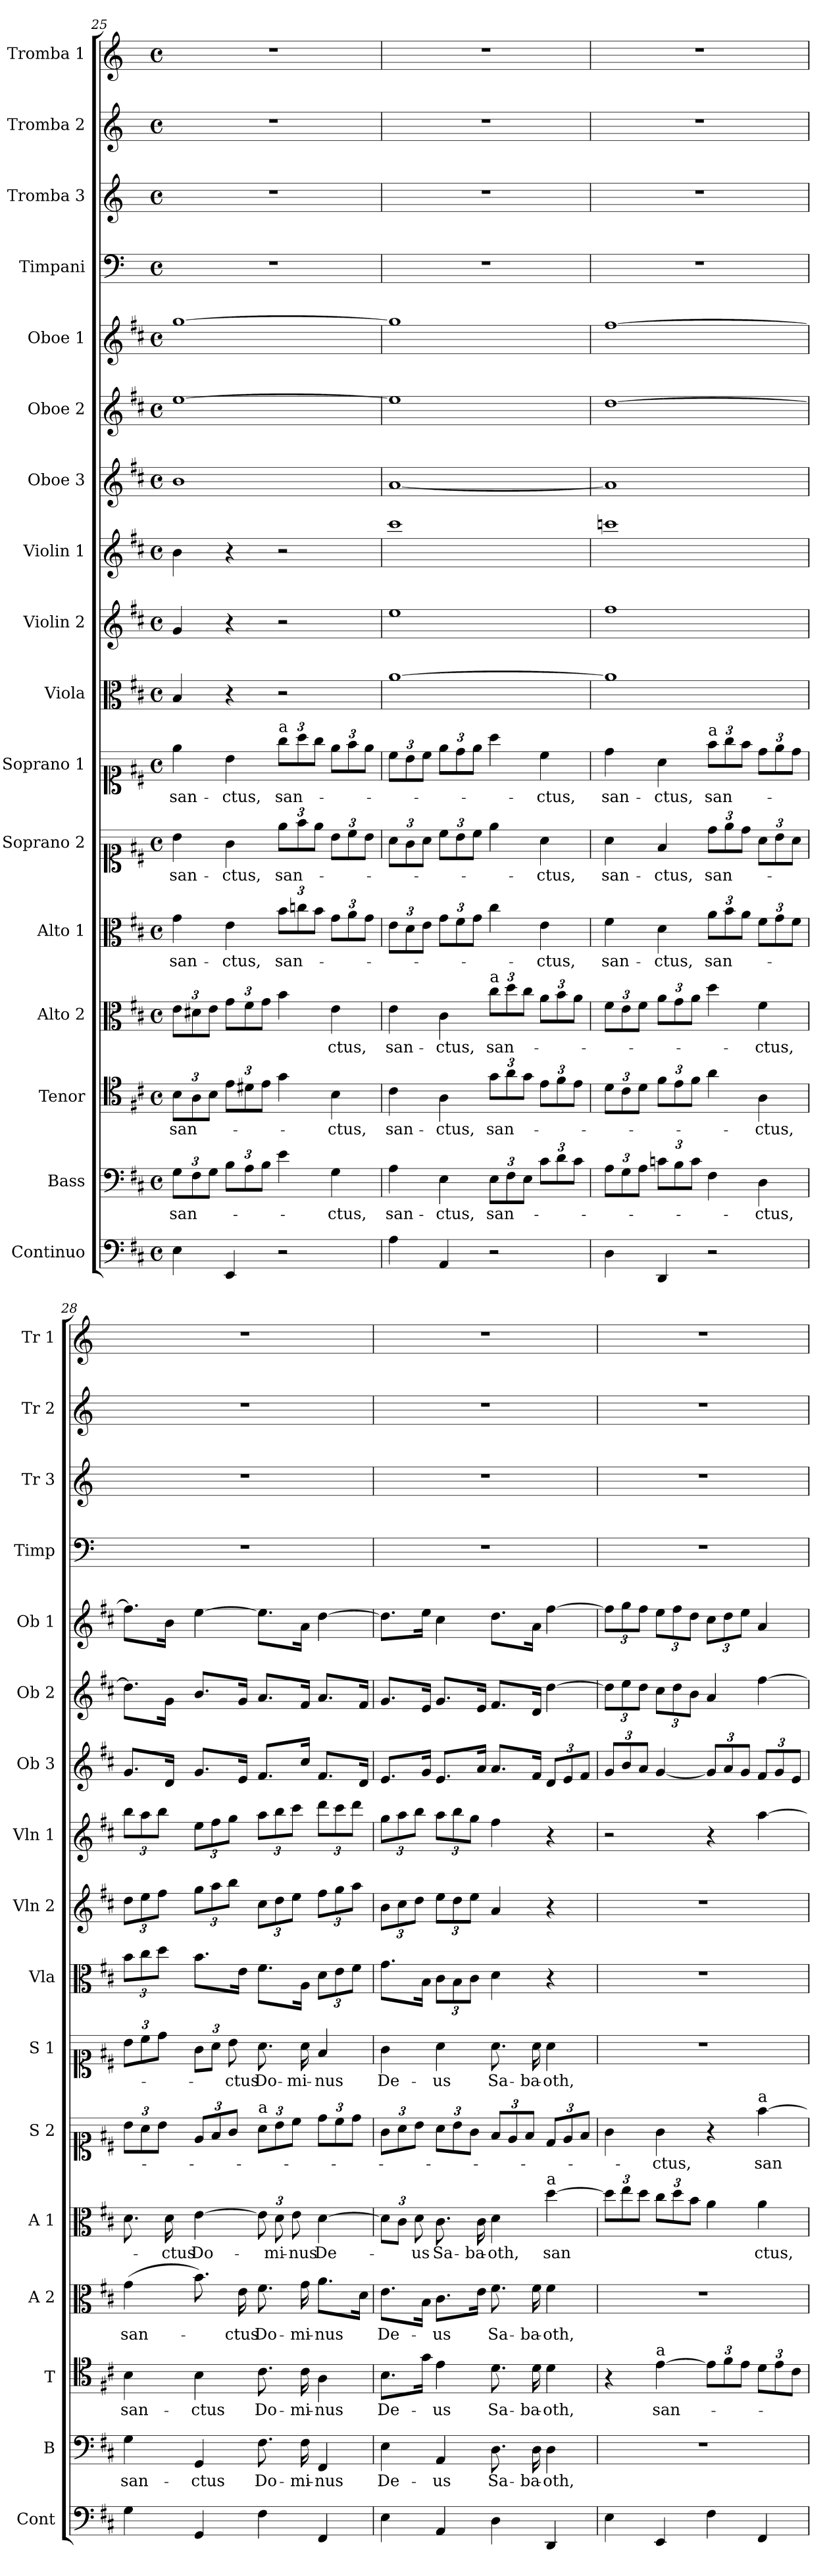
**kern	**kern	**text	**kern	**text	**kern	**text	**kern	**text	**kern	**text	**kern	**text	**kern	**kern	**kern	**kern	**kern	**kern	**kern	**kern	**kern	**kern
*part17	*part16	*part16	*part15	*part15	*part14	*part14	*part13	*part13	*part12	*part12	*part11	*part11	*part10	*part9	*part8	*part7	*part6	*part5	*part4	*part3	*part2	*part1
*staff17	*staff16	*staff16	*staff15	*staff15	*staff14	*staff14	*staff13	*staff13	*staff12	*staff12	*staff11	*staff11	*staff10	*staff9	*staff8	*staff7	*staff6	*staff5	*staff4	*staff3	*staff2	*staff1
*I"Continuo	*I"Bass	*	*I"Tenor	*	*I"Alto 2	*	*I"Alto 1	*	*I"Soprano 2	*	*I"Soprano 1	*	*I"Viola	*I"Violin 2	*I"Violin 1	*I"Oboe 3	*I"Oboe 2	*I"Oboe 1	*I"Timpani	*I"Tromba 3	*I"Tromba 2	*I"Tromba 1
*I'Cont	*I'B	*	*I'T	*	*I'A 2	*	*I'A 1	*	*I'S 2	*	*I'S 1	*	*I'Vla	*I'Vln 2	*I'Vln 1	*I'Ob 3	*I'Ob 2	*I'Ob 1	*I'Timp	*I'Tr 3	*I'Tr 2	*I'Tr 1
*clefF4	*clefF4	*	*clefC4	*	*clefC3	*	*clefC3	*	*clefC1	*	*clefC1	*	*clefC3	*clefG2	*clefG2	*clefG2	*clefG2	*clefG2	*clefF4	*clefG2	*clefG2	*clefG2
*	*	*	*	*	*	*	*	*	*	*	*	*	*	*	*	*	*	*	*ITrd-1c-2	*ITrd-1c-2	*ITrd-1c-2	*ITrd-1c-2
*k[f#c#]	*k[f#c#]	*	*k[f#c#]	*	*k[f#c#]	*	*k[f#c#]	*	*k[f#c#]	*	*k[f#c#]	*	*k[f#c#]	*k[f#c#]	*k[f#c#]	*k[f#c#]	*k[f#c#]	*k[f#c#]	*k[f#c#]	*k[f#c#]	*k[f#c#]	*k[f#c#]
*M4/4	*M4/4	*	*M4/4	*	*M4/4	*	*M4/4	*	*M4/4	*	*M4/4	*	*M4/4	*M4/4	*M4/4	*M4/4	*M4/4	*M4/4	*M4/4	*M4/4	*M4/4	*M4/4
*met(c)	*met(c)	*	*met(c)	*	*met(c)	*	*met(c)	*	*met(c)	*	*met(c)	*	*met(c)	*met(c)	*met(c)	*met(c)	*met(c)	*met(c)	*met(c)	*met(c)	*met(c)	*met(c)
*	*Xbrackettup	*	*	*	*	*	*	*	*	*	*	*	*	*	*	*	*	*	*	*	*	*
=25	=25	=25	=25	=25	=25	=25	=25	=25	=25	=25	=25	=25	=25	=25	=25	=25	=25	=25	=25	=25	=25	=25
!	!	!LO:LY:b	!	!	!	!	!	!	!	!	!	!	!	!	!	!	!	!	!	!	!	!
*	*	*	*Xbrackettup	*	*	*	*	*	*	*	*	*	*	*	*	*	*	*	*	*	*	*
!	!	!	!	!LO:LY:b	!	!	!	!	!	!	!	!	!	!	!	!	!	!	!	!	!	!
*	*	*	*	*	*Xbrackettup	*	*	*	*	*	*	*	*	*	*	*	*	*	*	*	*	*
!	!	!	!	!	!	!	!	!LO:LY:b	!	!LO:LY:b	!	!LO:LY:b	!	!	!	!	!	!	!	!	!	!
4E\	12G\L	san-	12B\L	san-	12e\L	.	4g\	san-	4b\	san-	4ee\	san-	4B/	4g/	4b\	1b	[1ee	[1gg	1r	1r	1r	1r
.	12F#\	.	12A\	.	12d#X\	.	.	.	.	.	.	.	.	.	.	.	.	.	.	.	.	.
.	12G\J	.	12B\J	.	12e\J	.	.	.	.	.	.	.	.	.	.	.	.	.	.	.	.	.
!	!	!	!	!	!	!	!	!LO:LY:b	!	!LO:LY:b	!	!LO:LY:b	!	!	!	!	!	!	!	!	!	!
4EE/	12B\L	.	12e\L	.	12g\L	.	4e\	-ctus,	4g\	-ctus,	4b\	-ctus,	4r	4r	4r	.	.	.	.	.	.	.
.	12A\	.	12d#X\	.	12f#\	.	.	.	.	.	.	.	.	.	.	.	.	.	.	.	.	.
.	12B\J	.	12e\J	.	12g\J	.	.	.	.	.	.	.	.	.	.	.	.	.	.	.	.	.
*	*	*	*	*	*	*	*Xbrackettup	*	*	*	*	*	*	*	*	*	*	*	*	*	*	*
!	!	!	!	!	!	!	!	!LO:LY:b	!	!	!	!	!	!	!	!	!	!	!	!	!	!
*	*	*	*	*	*	*	*	*	*Xbrackettup	*	*	*	*	*	*	*	*	*	*	*	*	*
!	!	!	!	!	!	!	!	!	!	!LO:LY:b	!	!	!	!	!	!	!	!	!	!	!	!
*	*	*	*	*	*	*	*	*	*	*	*Xbrackettup	*	*	*	*	*	*	*	*	*	*	*
!	!	!	!	!	!	!	!	!	!	!	!LO:TX:a:t=a	!	!	!	!	!	!	!	!	!	!	!
!	!	!	!	!	!	!	!	!	!	!	!	!LO:LY:b	!	!	!	!	!	!	!	!	!	!
2r	4e\	.	4g\	.	4b\	.	12b\L	san-	12ee\L	san-	12gg\L	san-	2r	2r	2r	.	.	.	.	.	.	.
.	.	.	.	.	.	.	12ccn\	.	12ff#\	.	12aa\	.	.	.	.	.	.	.	.	.	.	.
.	.	.	.	.	.	.	12b\J	.	12ee\J	.	12gg\J	.	.	.	.	.	.	.	.	.	.	.
!	!	!LO:LY:b	!	!LO:LY:b	!	!LO:LY:b	!	!	!	!	!	!	!	!	!	!	!	!	!	!	!	!
.	4G\	ctus,	4B\	-ctus,	4e\	-ctus,	12g\L	.	12b\L	.	12ee\L	.	.	.	.	.	.	.	.	.	.	.
.	.	.	.	.	.	.	12a\	.	12cc#\	.	12ff#\	.	.	.	.	.	.	.	.	.	.	.
.	.	.	.	.	.	.	12g\J	.	12b\J	.	12ee\J	.	.	.	.	.	.	.	.	.	.	.
=26	=26	=26	=26	=26	=26	=26	=26	=26	=26	=26	=26	=26	=26	=26	=26	=26	=26	=26	=26	=26	=26	=26
!	!	!LO:LY:b	!	!LO:LY:b	!	!LO:LY:b	!	!	!	!	!	!	!	!	!	!	!	!	!	!	!	!
4A\	4A\	san-	4c#\	san-	4e\	san-	12e\L	.	12a\L	.	12cc#\L	.	[1a	1ee	1ccc#	[1a	1ee]	1gg]	1r	1r	1r	1r
.	.	.	.	.	.	.	12d\	.	12g\	.	12b\	.	.	.	.	.	.	.	.	.	.	.
.	.	.	.	.	.	.	12e\J	.	12a\J	.	12cc#\J	.	.	.	.	.	.	.	.	.	.	.
!	!	!LO:LY:b	!	!LO:LY:b	!	!LO:LY:b	!	!	!	!	!	!	!	!	!	!	!	!	!	!	!	!
4AA/	4E\	-ctus,	4A\	-ctus,	4c#\	-ctus,	12g\L	.	12cc#\L	.	12ee\L	.	.	.	.	.	.	.	.	.	.	.
.	.	.	.	.	.	.	12f#\	.	12b\	.	12dd\	.	.	.	.	.	.	.	.	.	.	.
.	.	.	.	.	.	.	12g\J	.	12cc#\J	.	12ee\J	.	.	.	.	.	.	.	.	.	.	.
!	!	!	!	!	!LO:TX:a:t=a	!	!	!	!	!	!	!	!	!	!	!	!	!	!	!	!	!
!	!	!LO:LY:b	!	!LO:LY:b	!	!LO:LY:b	!	!	!	!	!	!	!	!	!	!	!	!	!	!	!	!
2r	12E\L	san-	12g\L	san-	12cc#\L	san-	4cc#\	.	4ee\	.	4aa\	.	.	.	.	.	.	.	.	.	.	.
.	12F#\	.	12a\	.	12dd\	.	.	.	.	.	.	.	.	.	.	.	.	.	.	.	.	.
.	12E\J	.	12g\J	.	12cc#\J	.	.	.	.	.	.	.	.	.	.	.	.	.	.	.	.	.
!	!	!	!	!	!	!	!	!LO:LY:b	!	!LO:LY:b	!	!LO:LY:b	!	!	!	!	!	!	!	!	!	!
.	12c#\L	.	12e\L	.	12a\L	.	4e\	-ctus,	4a\	-ctus,	4cc#\	-ctus,	.	.	.	.	.	.	.	.	.	.
.	12d\	.	12f#\	.	12b\	.	.	.	.	.	.	.	.	.	.	.	.	.	.	.	.	.
.	12c#\J	.	12e\J	.	12a\J	.	.	.	.	.	.	.	.	.	.	.	.	.	.	.	.	.
=27	=27	=27	=27	=27	=27	=27	=27	=27	=27	=27	=27	=27	=27	=27	=27	=27	=27	=27	=27	=27	=27	=27
!	!	!	!	!	!	!	!	!LO:LY:b	!	!LO:LY:b	!	!LO:LY:b	!	!	!	!	!	!	!	!	!	!
4D\	12A\L	.	12d\L	.	12f#\L	.	4f#\	san-	4a\	san-	4dd\	san-	1a]	1ff#	1cccn	1a]	[1dd	[1ff#	1r	1r	1r	1r
.	12G\	.	12c#\	.	12e\	.	.	.	.	.	.	.	.	.	.	.	.	.	.	.	.	.
.	12A\J	.	12d\J	.	12f#\J	.	.	.	.	.	.	.	.	.	.	.	.	.	.	.	.	.
!	!	!	!	!	!	!	!	!LO:LY:b	!	!LO:LY:b	!	!LO:LY:b	!	!	!	!	!	!	!	!	!	!
4DD/	12cn\L	.	12f#\L	.	12a\L	.	4d\	-ctus,	4f#/	-ctus,	4a\	-ctus,	.	.	.	.	.	.	.	.	.	.
.	12B\	.	12e\	.	12g\	.	.	.	.	.	.	.	.	.	.	.	.	.	.	.	.	.
.	12c\J	.	12f#\J	.	12a\J	.	.	.	.	.	.	.	.	.	.	.	.	.	.	.	.	.
!	!	!	!	!	!	!	!	!	!	!	!LO:TX:a:t=a	!	!	!	!	!	!	!	!	!	!	!
!	!	!	!	!	!	!	!	!LO:LY:b	!	!LO:LY:b	!	!LO:LY:b	!	!	!	!	!	!	!	!	!	!
2r	4F#\	.	4a\	.	4dd\	.	12a\L	san-	12dd\L	san-	12ff#\L	san-	.	.	.	.	.	.	.	.	.	.
.	.	.	.	.	.	.	12b\	.	12ee\	.	12gg\	.	.	.	.	.	.	.	.	.	.	.
.	.	.	.	.	.	.	12a\J	.	12dd\J	.	12ff#\J	.	.	.	.	.	.	.	.	.	.	.
!	!	!LO:LY:b	!	!LO:LY:b	!	!LO:LY:b	!	!	!	!	!	!	!	!	!	!	!	!	!	!	!	!
.	4D\	-ctus,	4A\	-ctus,	4f#\	-ctus,	12f#\L	.	12a\L	.	12dd\L	.	.	.	.	.	.	.	.	.	.	.
.	.	.	.	.	.	.	12g\	.	12b\	.	12ee\	.	.	.	.	.	.	.	.	.	.	.
.	.	.	.	.	.	.	12f#\J	.	12a\J	.	12dd\J	.	.	.	.	.	.	.	.	.	.	.
!!LO:PB:g=z
=28	=28	=28	=28	=28	=28	=28	=28	=28	=28	=28	=28	=28	=28	=28	=28	=28	=28	=28	=28	=28	=28	=28
!	!	!LO:LY:b	!	!LO:LY:b	!	!LO:LY:b	!	!	!	!	!	!	!	!	!	!	!	!	!	!	!	!
*	*	*	*	*	*	*	*	*	*	*	*	*	*Xbrackettup	*Xbrackettup	*Xbrackettup	*	*	*	*	*	*	*
4G\	4G\	san-	4B\	san-	(4g\	san-	8.d\	.	12b\L	.	12b\L	.	12b\L	12dd\L	12bb\L	8.g/L	8.dd\L]	8.ff#\L]	1r	1r	1r	1r
.	.	.	.	.	.	.	.	.	12a\	.	12cc#\	.	12cc#\	12ee\	12aa\	.	.	.	.	.	.	.
.	.	.	.	.	.	.	.	.	12b\J	.	12dd\J	.	12dd\J	12ff#\J	12bb\J	.	.	.	.	.	.	.
!	!	!	!	!	!	!	!	!LO:LY:b	!	!	!	!	!	!	!	!	!	!	!	!	!	!
.	.	.	.	.	.	.	16d\	-ctus	.	.	.	.	.	.	.	16d/Jk	16g\Jk	16b\Jk	.	.	.	.
!	!	!LO:LY:b	!	!LO:LY:b	!	!	!	!LO:LY:b	!	!	!	!	!	!	!	!	!	!	!	!	!	!
4GG/	4GG/	-ctus	4B\	-ctus	8.b\)	.	[4e\	Do-	12e/L	.	12g\L	.	8.b\L	12gg\L	12ee\L	8.g/L	8.b/L	[4ee\	.	.	.	.
.	.	.	.	.	.	.	.	.	12f#/	.	12a\J	.	.	12aa\	12ff#\	.	.	.	.	.	.	.
!	!	!	!	!	!	!	!	!	!	!	!	!LO:LY:b	!	!	!	!	!	!	!	!	!	!
.	.	.	.	.	.	.	.	.	12g/J	.	12b\	ctus	.	12bb\J	12gg\J	.	.	.	.	.	.	.
!	!	!	!	!	!	!LO:LY:b	!	!	!	!	!	!	!	!	!	!	!	!	!	!	!	!
.	.	.	.	.	16e\	-ctus	.	.	.	.	.	.	16e\Jk	.	.	16e/Jk	16g/Jk	.	.	.	.	.
!	!	!	!	!	!	!	!	!	!LO:TX:a:t=a	!	!	!	!	!	!	!	!	!	!	!	!	!
!	!	!LO:LY:b	!	!LO:LY:b	!	!LO:LY:b	!	!	!	!	!	!LO:LY:b	!	!	!	!	!	!	!	!	!	!
4F#\	8.F#\	Do-	8.c#\	Do-	8.f#\	Do-	12e\]	.	12a\L	.	8.a\	Do-	8.f#\L	12cc#\L	12aa\L	8.f#/L	8.a/L	8.ee\L]	.	.	.	.
!	!	!	!	!	!	!	!	!LO:LY:b	!	!	!	!	!	!	!	!	!	!	!	!	!	!
.	.	.	.	.	.	.	12d\	-mi-	12b\	.	.	.	.	12dd\	12bb\	.	.	.	.	.	.	.
!	!	!	!	!	!	!	!	!LO:LY:b	!	!	!	!	!	!	!	!	!	!	!	!	!	!
.	.	.	.	.	.	.	12e\	-nus	12cc#\J	.	.	.	.	12ee\J	12ccc#\J	.	.	.	.	.	.	.
!	!	!LO:LY:b	!	!LO:LY:b	!	!LO:LY:b	!	!	!	!	!	!LO:LY:b	!	!	!	!	!	!	!	!	!	!
.	16F#\	-mi-	16c#\	-mi-	16g\	-mi-	.	.	.	.	16a\	-mi-	16A\Jk	.	.	16cc#/Jk	16f#/Jk	16a\Jk	.	.	.	.
!	!	!LO:LY:b	!	!LO:LY:b	!	!LO:LY:b	!	!LO:LY:b	!	!	!	!LO:LY:b	!	!	!	!	!	!	!	!	!	!
4FF#/	4FF#/	-nus	4A\	-nus	8.a\L	-nus	[4d\	De-	12dd\L	.	4f#/	-nus	12d\L	12ff#\L	12ddd\L	8.f#/L	8.a/L	[4dd\	.	.	.	.
.	.	.	.	.	.	.	.	.	12cc#\	.	.	.	12e\	12gg\	12ccc#\	.	.	.	.	.	.	.
.	.	.	.	.	.	.	.	.	12dd\J	.	.	.	12f#\J	12aa\J	12ddd\J	.	.	.	.	.	.	.
.	.	.	.	.	16d\Jk	.	.	.	.	.	.	.	.	.	.	16d/Jk	16f#/Jk	.	.	.	.	.
=29	=29	=29	=29	=29	=29	=29	=29	=29	=29	=29	=29	=29	=29	=29	=29	=29	=29	=29	=29	=29	=29	=29
!	!	!LO:LY:b	!	!LO:LY:b	!	!LO:LY:b	!	!	!	!	!	!LO:LY:b	!	!	!	!	!	!	!	!	!	!
4E\	4E\	De-	8.B\L	De-	8.e\L	De-	12d\L]	.	12g\L	.	4g\	De-	8.g\L	12b\L	12gg\L	8.e/L	8.g/L	8.dd\L]	1r	1r	1r	1r
.	.	.	.	.	.	.	12c#\J	.	12a\	.	.	.	.	12cc#\	12aa\	.	.	.	.	.	.	.
!	!	!	!	!	!	!	!	!LO:LY:b	!	!	!	!	!	!	!	!	!	!	!	!	!	!
.	.	.	.	.	.	.	12d\	-us	12b\J	.	.	.	.	12dd\J	12bb\J	.	.	.	.	.	.	.
.	.	.	16g\Jk	.	16B\Jk	.	.	.	.	.	.	.	16B\Jk	.	.	16g/Jk	16e/Jk	16ee\Jk	.	.	.	.
!	!	!LO:LY:b	!	!LO:LY:b	!	!LO:LY:b	!	!LO:LY:b	!	!	!	!LO:LY:b	!	!	!	!	!	!	!	!	!	!
4AA/	4AA/	-us	4e\	-us	8.c#\L	-us	8.c#\	Sa-	12a\L	.	4a\	-us	12c#\L	12ee\L	12aa\L	8.e/L	8.g/L	4cc#\	.	.	.	.
.	.	.	.	.	.	.	.	.	12b\	.	.	.	12B\	12dd\	12bb\	.	.	.	.	.	.	.
.	.	.	.	.	.	.	.	.	12g\J	.	.	.	12c#\J	12ee\J	12gg\J	.	.	.	.	.	.	.
!	!	!	!	!	!	!	!	!LO:LY:b	!	!	!	!	!	!	!	!	!	!	!	!	!	!
.	.	.	.	.	16e\Jk	.	16c#\	-ba-	.	.	.	.	.	.	.	16a/Jk	16e/Jk	.	.	.	.	.
!	!	!LO:LY:b	!	!LO:LY:b	!	!LO:LY:b	!	!LO:LY:b	!	!	!	!LO:LY:b	!	!	!	!	!	!	!	!	!	!
4D\	8.D\	Sa-	8.d\	Sa-	8.f#\	Sa-	4d\	-oth,	12f#/L	.	8.a\	Sa-	4d\	4a/	4ff#\	8.a/L	8.f#/L	8.dd\L	.	.	.	.
.	.	.	.	.	.	.	.	.	12e/	.	.	.	.	.	.	.	.	.	.	.	.	.
.	.	.	.	.	.	.	.	.	12f#/J	.	.	.	.	.	.	.	.	.	.	.	.	.
!	!	!LO:LY:b	!	!LO:LY:b	!	!LO:LY:b	!	!	!	!	!	!LO:LY:b	!	!	!	!	!	!	!	!	!	!
.	16D\	-ba-	16d\	-ba-	16f#\	-ba-	.	.	.	.	16a\	-ba-	.	.	.	16f#/Jk	16d/Jk	16a\Jk	.	.	.	.
!	!	!LO:LY:b	!	!LO:LY:b	!	!LO:LY:b	!	!LO:LY:b	!	!	!	!LO:LY:b	!	!	!	!	!	!	!	!	!	!
*	*	*	*	*	*	*	*	*	*	*	*	*	*	*	*	*Xbrackettup	*	*	*	*	*	*
!	!	!	!	!	!	!	!LO:TX:a:t=a	!	!	!	!	!	!	!	!	!	!	!	!	!	!	!
4DD/	4D\	-oth,	4d\	-oth,	4f#\	-oth,	[4dd\	san	12d/L	.	4a\	-oth,	4r	4r	4r	12d/L	[4dd\	[4ff#\	.	.	.	.
.	.	.	.	.	.	.	.	.	12e/	.	.	.	.	.	.	12e/	.	.	.	.	.	.
.	.	.	.	.	.	.	.	.	12f#/J	.	.	.	.	.	.	12f#/J	.	.	.	.	.	.
=30	=30	=30	=30	=30	=30	=30	=30	=30	=30	=30	=30	=30	=30	=30	=30	=30	=30	=30	=30	=30	=30	=30
*	*	*	*	*	*	*	*	*	*	*	*	*	*	*	*	*	*Xbrackettup	*Xbrackettup	*	*	*	*
4E\	1r	.	4r	.	1r	.	12dd\L]	.	4g\	.	1r	.	1r	1r	2r	12g/L	12dd\L]	12ff#\L]	1r	1r	1r	1r
.	.	.	.	.	.	.	12ee\	.	.	.	.	.	.	.	.	12b/	12ee\	12gg\	.	.	.	.
.	.	.	.	.	.	.	12dd\J	.	.	.	.	.	.	.	.	12a/J	12dd\J	12ff#\J	.	.	.	.
!	!	!	!LO:TX:a:t=a	!	!	!	!	!	!	!	!	!	!	!	!	!	!	!	!	!	!	!
!	!	!	!	!LO:LY:b	!	!	!	!	!	!LO:LY:b	!	!	!	!	!	!	!	!	!	!	!	!
4EE/	.	.	[4e\	san-	.	.	12cc#\L	.	4g\	-ctus,	.	.	.	.	.	[4g/	12cc#\L	12ee\L	.	.	.	.
.	.	.	.	.	.	.	12dd\	.	.	.	.	.	.	.	.	.	12dd\	12ff#\	.	.	.	.
.	.	.	.	.	.	.	12b\J	.	.	.	.	.	.	.	.	.	12b\J	12dd\J	.	.	.	.
4F#\	.	.	12e\L]	.	.	.	4a\	.	4r	.	.	.	.	.	4r	12g/L]	4a/	12cc#\L	.	.	.	.
.	.	.	12f#\	.	.	.	.	.	.	.	.	.	.	.	.	12a/	.	12dd\	.	.	.	.
.	.	.	12e\J	.	.	.	.	.	.	.	.	.	.	.	.	12g/J	.	12ee\J	.	.	.	.
!	!	!	!	!	!	!	!	!	!LO:TX:a:t=a	!	!	!	!	!	!	!	!	!	!	!	!	!
!	!	!	!	!	!	!	!	!LO:LY:b	!	!LO:LY:b	!	!	!	!	!	!	!	!	!	!	!	!
4FF#/	.	.	12d\L	.	.	.	4a\	ctus,	[4ff#\	san-	.	.	.	.	[4aa\	12f#/L	[4ff#\	4a/	.	.	.	.
.	.	.	12e\	.	.	.	.	.	.	.	.	.	.	.	.	12g/	.	.	.	.	.	.
.	.	.	12c#\J	.	.	.	.	.	.	.	.	.	.	.	.	12e/J	.	.	.	.	.	.
=	=	=	=	=	=	=	=	=	=	=	=	=	=	=	=	=	=	=	=	=	=	=
*-	*-	*-	*-	*-	*-	*-	*-	*-	*-	*-	*-	*-	*-	*-	*-	*-	*-	*-	*-	*-	*-	*-
